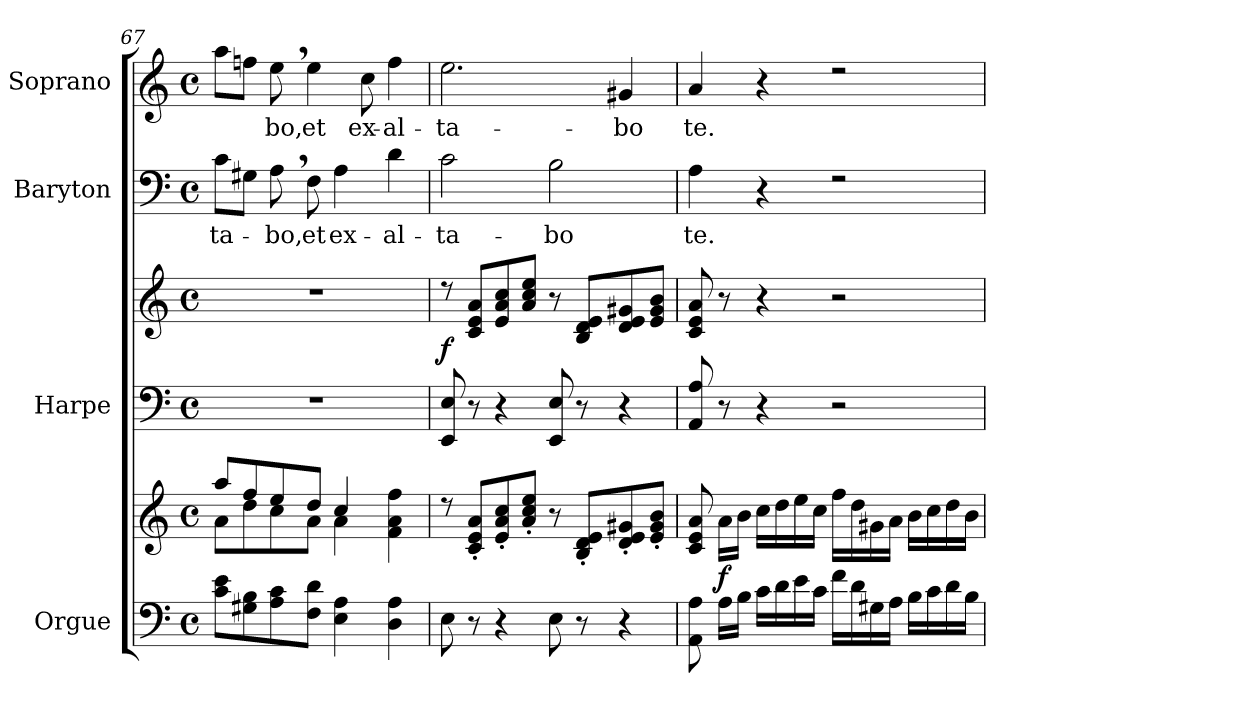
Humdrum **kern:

**kern	**kern	**dynam	**kern	**kern	**dynam	**kern	**text	**kern	**text
*part4	*part4	*part4	*part3	*part3	*part3	*part2	*part2	*part1	*part1
*staff6	*staff5	*staff5/6	*staff4	*staff3	*staff3/4	*staff2	*staff2	*staff1	*staff1
*I"Orgue	*	*	*I"Harpe	*	*	*I"Baryton	*	*I"Soprano	*
*I'Org.	*	*	*I'Hrp.	*	*	*I'Bar.	*	*I'S.	*
!!LO:PB:g=z
*clefF4	*clefG2	*	*clefF4	*clefG2	*	*clefF4	*	*clefG2	*
*k[]	*k[]	*	*k[]	*k[]	*	*k[]	*	*k[]	*
*M4/4	*M4/4	*	*M4/4	*M4/4	*	*M4/4	*	*M4/4	*
*met(c)	*met(c)	*	*met(c)	*met(c)	*	*met(c)	*	*met(c)	*
=67	=67	=67	=67	=67	=67	=67	=67	=67	=67
*	*^	*	*	*	*	*	*	*	*
!	!	!	!	!	!	!	!	!LO:LY:b	!	!
8c\ 8e\L	8aa/L	8a\L	.	1r	1r	.	8c\L	-ta-	8aa\L	.
8G#X\ 8B\	8ff/	8dd\	.	.	.	.	8G#X\J	.	8ffn\J	.
!	!	!	!	!	!	!	!	!LO:LY:b	!	!LO:LY:b
8A\ 8c\	8ee/	8cc\	.	.	.	.	8A,\	-bo,	8ee,\	-bo,
!	!	!	!	!	!	!	!	!LO:LY:b	!	!LO:LY:b
8F\ 8d\J	8dd/J	8a\J	.	.	.	.	8F\	et	4ee\	et
!	!	!	!	!	!	!	!	!LO:LY:b	!	!
4E\ 4A\	4cc/	4a\	.	.	.	.	4A\	ex-	.	.
!	!	!	!	!	!	!	!	!	!	!LO:LY:b
.	.	.	.	.	.	.	.	.	8cc\	ex-
!	!	!	!	!	!	!	!	!LO:LY:b	!	!LO:LY:b
4D\ 4A\	4ryy	4f\ 4a\ 4ff\	.	.	.	.	4d\	-al-	4ff\	-al-
=68	=68	=68	=68	=68	=68	=68	=68	=68	=68	=68
!	!	!	!	!	!	!LO:DY:a=2	!	!LO:LY:b	!	!LO:LY:b
*	*v	*v	*	*	*	*	*	*	*	*
8E\	8rdd	.	8EE/ 8E/	8rdd	f	2c\	-ta-	2.ee\	-ta-
8r	8c/' 8e/' 8a/'L	.	8r	8c/ 8e/ 8a/L	.	.	.	.	.
4r	8e/' 8a/' 8cc/'	.	4r	8e/ 8a/ 8cc/	.	.	.	.	.
.	8a/' 8cc/' 8ee/'J	.	.	8a/ 8cc/ 8ee/J	.	.	.	.	.
!	!	!	!	!	!	!	!LO:LY:b	!	!
8E\	8r	.	8EE/ 8E/	8r	.	2B\	-bo	.	.
8r	8B/' 8d/' 8e/'L	.	8r	8B/ 8d/ 8e/L	.	.	.	.	.
!	!	!	!	!	!	!	!	!	!LO:LY:b
4r	8d/' 8e/' 8g#X/'	.	4r	8d/ 8e/ 8g#X/	.	.	.	4g#X/	-bo
.	8e/' 8g#/' 8b/'J	.	.	8e/ 8g#/ 8b/J	.	.	.	.	.
=69	=69	=69	=69	=69	=69	=69	=69	=69	=69
!	!	!	!	!	!	!	!LO:LY:b	!	!LO:LY:b
8AA\ 8A\	8c/ 8e/ 8a/	.	8AA/ 8A/	8c/ 8e/ 8a/	.	4A\	te.	4a/	te.
!	!	!LO:DY:b	!	!	!	!	!	!	!
16A\LL	16a\LL	f	8r	8r	.	.	.	.	.
16B\JJ	16b\JJ	.	.	.	.	.	.	.	.
16c\LL	16cc\LL	.	4r	4r	.	4r	.	4r	.
16d\	16dd\	.	.	.	.	.	.	.	.
16e\	16ee\	.	.	.	.	.	.	.	.
16c\JJ	16cc\JJ	.	.	.	.	.	.	.	.
16f\LL	16ff\LL	.	2r	2r	.	2rF	.	2rdd	.
16d\	16dd\	.	.	.	.	.	.	.	.
16G#X\	16g#X\	.	.	.	.	.	.	.	.
16A\JJ	16a\JJ	.	.	.	.	.	.	.	.
16B\LL	16b\LL	.	.	.	.	.	.	.	.
16c\	16cc\	.	.	.	.	.	.	.	.
16d\	16dd\	.	.	.	.	.	.	.	.
16B\JJ	16b\JJ	.	.	.	.	.	.	.	.
=	=	=	=	=	=	=	=	=	=
*-	*-	*-	*-	*-	*-	*-	*-	*-	*-
